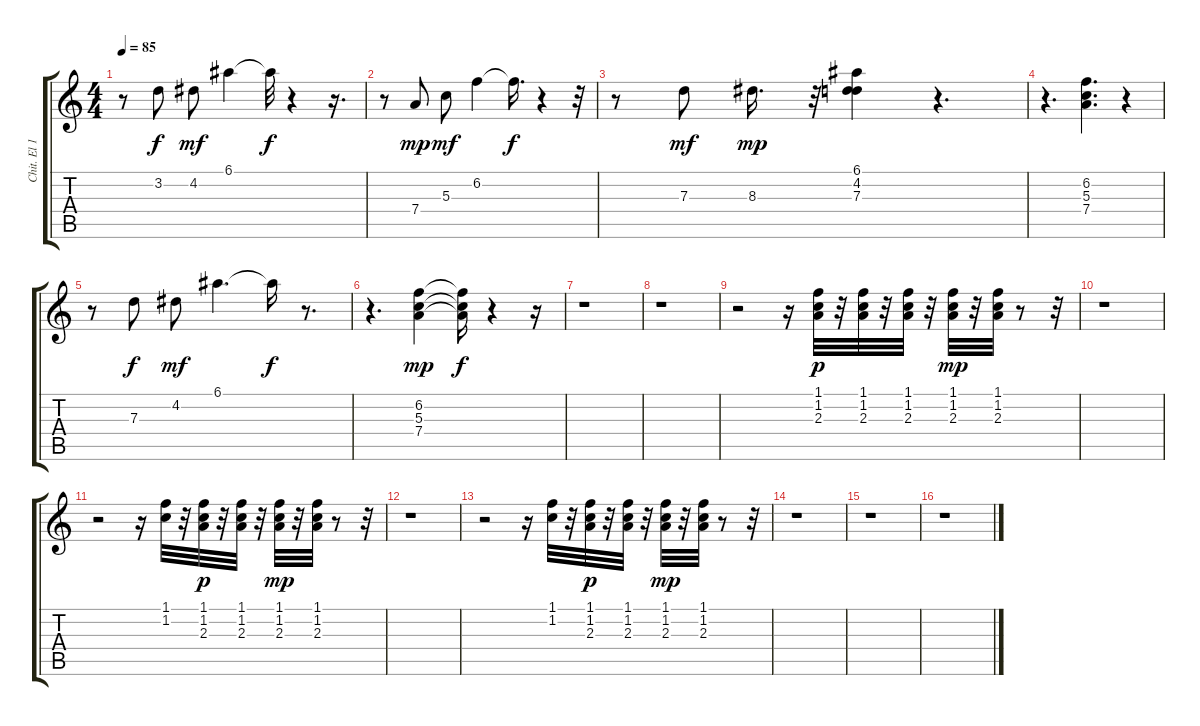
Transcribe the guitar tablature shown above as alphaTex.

\track ("Chit. El 1" "Chit. El 1") {instrument acousticguitarsteel}
\staff {score tabs}
\tuning (E4 B3 G3 D3 A2 E2) {hide}
\ts (4 4)
\tempo 85
\clef g2
\ks c
r.8{dy f} 3.2.8 4.2.8{dy mf} 6.1.4 6.1{t}.32{dy f} r.4 r.16{d} |
r.8 7.4.8{dy mp} 5.3.8{dy mf} 6.2.4 6.2{t}.16{d dy f} r.4 r.32 |
r.8 7.3.8{dy mf} 8.3.16{d dy mp} r.32 (6.1 4.2 7.3).4 r.4{d} |
r.4{d} (6.2 5.3 7.4).4{d} r.4 |
r.8 7.3.8{dy f} 4.2.8{dy mf} 6.1.4{d} 6.1{t}.16{dy f} r.8{d} |
r.4{d} (6.2 5.3 7.4).4{dy mp} (6.2{t} 5.3{t} 7.4{t}).16{dy f} r.4 r.16 |
r.1 |
r.1 |
r.2 r.16 (1.1 1.2 2.3).32{dy p} r.32 (1.1 1.2 2.3).32 r.32 (1.1 1.2 2.3).32 r.32 (1.1 1.2 2.3).32{dy mp} r.32 (1.1 1.2 2.3).32 r.8 r.32 |
r.1 |
r.2 r.16 (1.1 1.2).32 r.32 (1.1 1.2 2.3).32{dy p} r.32 (1.1 1.2 2.3).32 r.32 (1.1 1.2 2.3).32{dy mp} r.32 (1.1 1.2 2.3).32 r.8 r.32 |
r.1 |
r.2 r.16 (1.1 1.2).32 r.32 (1.1 1.2 2.3).32{dy p} r.32 (1.1 1.2 2.3).32 r.32 (1.1 1.2 2.3).32{dy mp} r.32 (1.1 1.2 2.3).32 r.8 r.32 |
r.1 |
r.1 |
r.1
